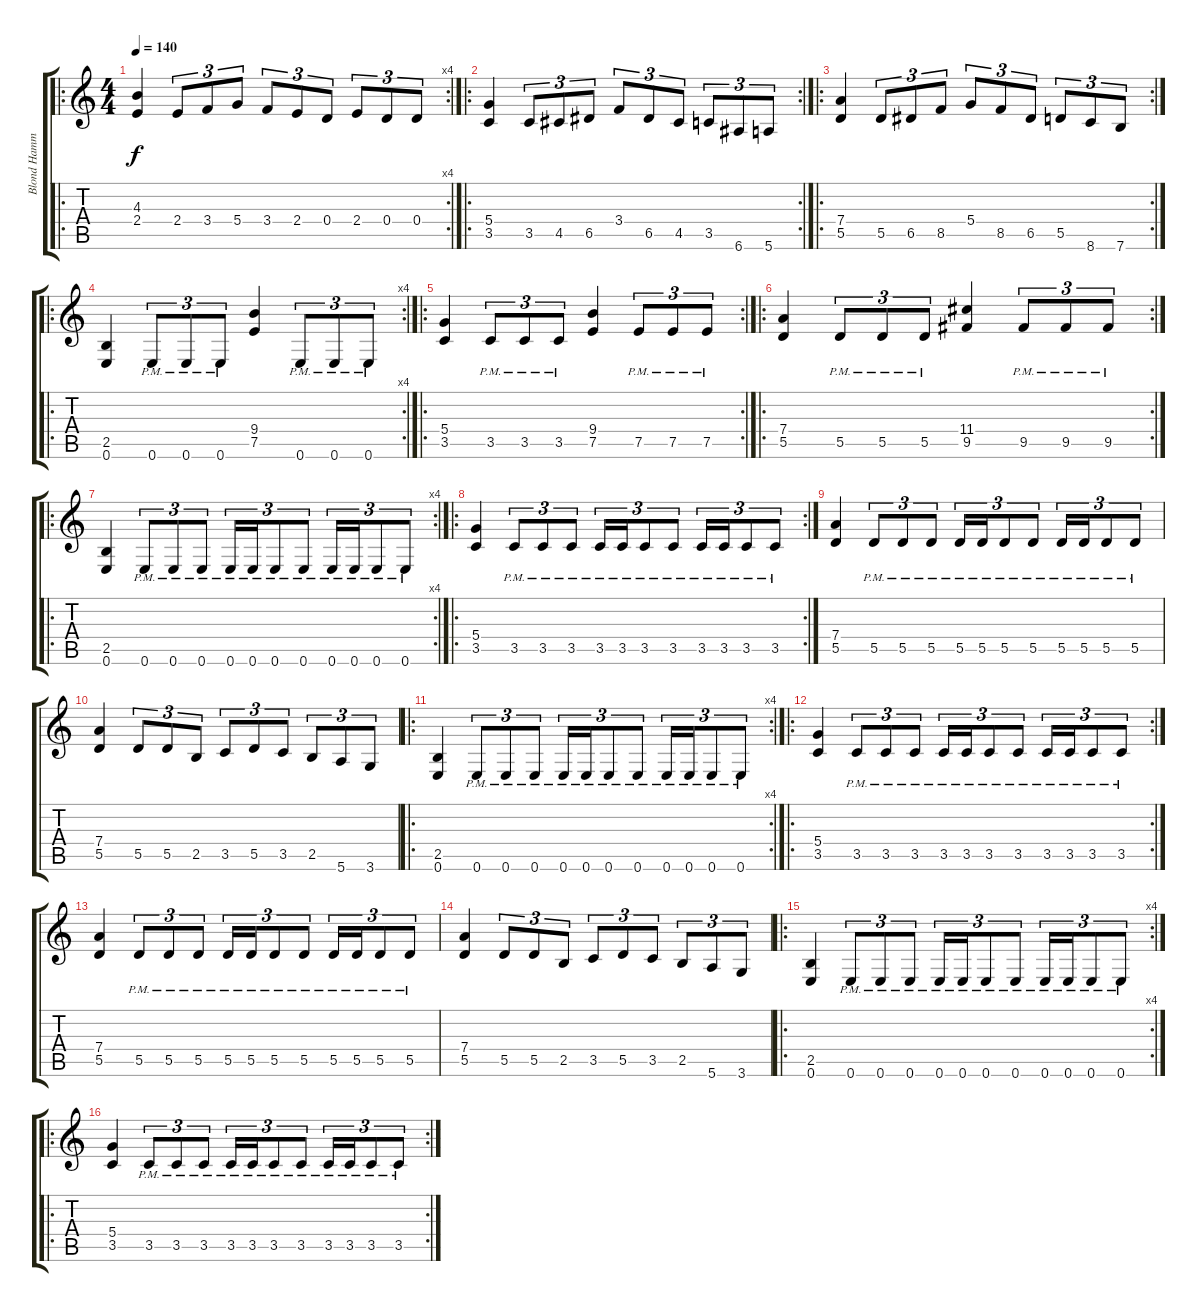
\track ("Blond Hammet" "Blond Hamm") {instrument distortionguitar}
\staff {score tabs}
\tuning (E4 B3 G3 D3 A2 E2) {hide}
\ro
\rc 4
\ts (4 4)
\tempo 140
\clef g2
\ks c
(4.3 2.4).4{dy f instrument distortionguitar} 2.4.8{tu (3 2)} 3.4.8{tu (3 2)} 5.4.8{tu (3 2)} 3.4.8{tu (3 2)} 2.4.8{tu (3 2)} 0.4.8{tu (3 2)} 2.4.8{tu (3 2)} 0.4.8{tu (3 2)} 0.4.8{tu (3 2)} |
\ro
\rc 2
(5.4 3.5).4 3.5.8{tu (3 2)} 4.5.8{tu (3 2)} 6.5.8{tu (3 2)} 3.4.8{tu (3 2)} 6.5.8{tu (3 2)} 4.5.8{tu (3 2)} 3.5.8{tu (3 2)} 6.6.8{tu (3 2)} 5.6.8{tu (3 2)} |
\ro
\rc 2
(7.4 5.5).4 5.5.8{tu (3 2)} 6.5.8{tu (3 2)} 8.5.8{tu (3 2)} 5.4.8{tu (3 2)} 8.5.8{tu (3 2)} 6.5.8{tu (3 2)} 5.5.8{tu (3 2)} 8.6.8{tu (3 2)} 7.6.8{tu (3 2)} |
\ro
\rc 4
(2.5 0.6).4 0.6{pm}.8{tu (3 2)} 0.6{pm}.8{tu (3 2)} 0.6{pm}.8{tu (3 2)} (9.4 7.5).4 0.6{pm}.8{tu (3 2)} 0.6{pm}.8{tu (3 2)} 0.6{pm}.8{tu (3 2)} |
\ro
\rc 2
(5.4 3.5).4 3.5{pm}.8{tu (3 2)} 3.5{pm}.8{tu (3 2)} 3.5{pm}.8{tu (3 2)} (9.4 7.5).4 7.5{pm}.8{tu (3 2)} 7.5{pm}.8{tu (3 2)} 7.5{pm}.8{tu (3 2)} |
\ro
\rc 2
(7.4 5.5).4 5.5{pm}.8{tu (3 2)} 5.5{pm}.8{tu (3 2)} 5.5{pm}.8{tu (3 2)} (11.4 9.5).4 9.5{pm}.8{tu (3 2)} 9.5{pm}.8{tu (3 2)} 9.5{pm}.8{tu (3 2)} |
\ro
\rc 4
(2.5 0.6).4 0.6{pm}.8{tu (3 2)} 0.6{pm}.8{tu (3 2)} 0.6{pm}.8{tu (3 2)} 0.6{pm}.16{tu (3 2)} 0.6{pm}.16{tu (3 2)} 0.6{pm}.8{tu (3 2)} 0.6{pm}.8{tu (3 2)} 0.6{pm}.16{tu (3 2)} 0.6{pm}.16{tu (3 2)} 0.6{pm}.8{tu (3 2)} 0.6{pm}.8{tu (3 2)} |
\ro
\rc 2
(5.4 3.5).4 3.5{pm}.8{tu (3 2)} 3.5{pm}.8{tu (3 2)} 3.5{pm}.8{tu (3 2)} 3.5{pm}.16{tu (3 2)} 3.5{pm}.16{tu (3 2)} 3.5{pm}.8{tu (3 2)} 3.5{pm}.8{tu (3 2)} 3.5{pm}.16{tu (3 2)} 3.5{pm}.16{tu (3 2)} 3.5{pm}.8{tu (3 2)} 3.5{pm}.8{tu (3 2)} |
(7.4 5.5).4 5.5{pm}.8{tu (3 2)} 5.5{pm}.8{tu (3 2)} 5.5{pm}.8{tu (3 2)} 5.5{pm}.16{tu (3 2)} 5.5{pm}.16{tu (3 2)} 5.5{pm}.8{tu (3 2)} 5.5{pm}.8{tu (3 2)} 5.5{pm}.16{tu (3 2)} 5.5{pm}.16{tu (3 2)} 5.5{pm}.8{tu (3 2)} 5.5{pm}.8{tu (3 2)} |
(7.4 5.5).4 5.5.8{tu (3 2)} 5.5.8{tu (3 2)} 2.5.8{tu (3 2)} 3.5.8{tu (3 2)} 5.5.8{tu (3 2)} 3.5.8{tu (3 2)} 2.5.8{tu (3 2)} 5.6.8{tu (3 2)} 3.6.8{tu (3 2)} |
\ro
\rc 4
(2.5 0.6).4 0.6{pm}.8{tu (3 2)} 0.6{pm}.8{tu (3 2)} 0.6{pm}.8{tu (3 2)} 0.6{pm}.16{tu (3 2)} 0.6{pm}.16{tu (3 2)} 0.6{pm}.8{tu (3 2)} 0.6{pm}.8{tu (3 2)} 0.6{pm}.16{tu (3 2)} 0.6{pm}.16{tu (3 2)} 0.6{pm}.8{tu (3 2)} 0.6{pm}.8{tu (3 2)} |
\ro
\rc 2
(5.4 3.5).4 3.5{pm}.8{tu (3 2)} 3.5{pm}.8{tu (3 2)} 3.5{pm}.8{tu (3 2)} 3.5{pm}.16{tu (3 2)} 3.5{pm}.16{tu (3 2)} 3.5{pm}.8{tu (3 2)} 3.5{pm}.8{tu (3 2)} 3.5{pm}.16{tu (3 2)} 3.5{pm}.16{tu (3 2)} 3.5{pm}.8{tu (3 2)} 3.5{pm}.8{tu (3 2)} |
(7.4 5.5).4 5.5{pm}.8{tu (3 2)} 5.5{pm}.8{tu (3 2)} 5.5{pm}.8{tu (3 2)} 5.5{pm}.16{tu (3 2)} 5.5{pm}.16{tu (3 2)} 5.5{pm}.8{tu (3 2)} 5.5{pm}.8{tu (3 2)} 5.5{pm}.16{tu (3 2)} 5.5{pm}.16{tu (3 2)} 5.5{pm}.8{tu (3 2)} 5.5{pm}.8{tu (3 2)} |
(7.4 5.5).4 5.5.8{tu (3 2)} 5.5.8{tu (3 2)} 2.5.8{tu (3 2)} 3.5.8{tu (3 2)} 5.5.8{tu (3 2)} 3.5.8{tu (3 2)} 2.5.8{tu (3 2)} 5.6.8{tu (3 2)} 3.6.8{tu (3 2)} |
\ro
\rc 4
(2.5 0.6).4 0.6{pm}.8{tu (3 2)} 0.6{pm}.8{tu (3 2)} 0.6{pm}.8{tu (3 2)} 0.6{pm}.16{tu (3 2)} 0.6{pm}.16{tu (3 2)} 0.6{pm}.8{tu (3 2)} 0.6{pm}.8{tu (3 2)} 0.6{pm}.16{tu (3 2)} 0.6{pm}.16{tu (3 2)} 0.6{pm}.8{tu (3 2)} 0.6{pm}.8{tu (3 2)} |
\ro
\rc 2
(5.4 3.5).4 3.5{pm}.8{tu (3 2)} 3.5{pm}.8{tu (3 2)} 3.5{pm}.8{tu (3 2)} 3.5{pm}.16{tu (3 2)} 3.5{pm}.16{tu (3 2)} 3.5{pm}.8{tu (3 2)} 3.5{pm}.8{tu (3 2)} 3.5{pm}.16{tu (3 2)} 3.5{pm}.16{tu (3 2)} 3.5{pm}.8{tu (3 2)} 3.5{pm}.8{tu (3 2)}
